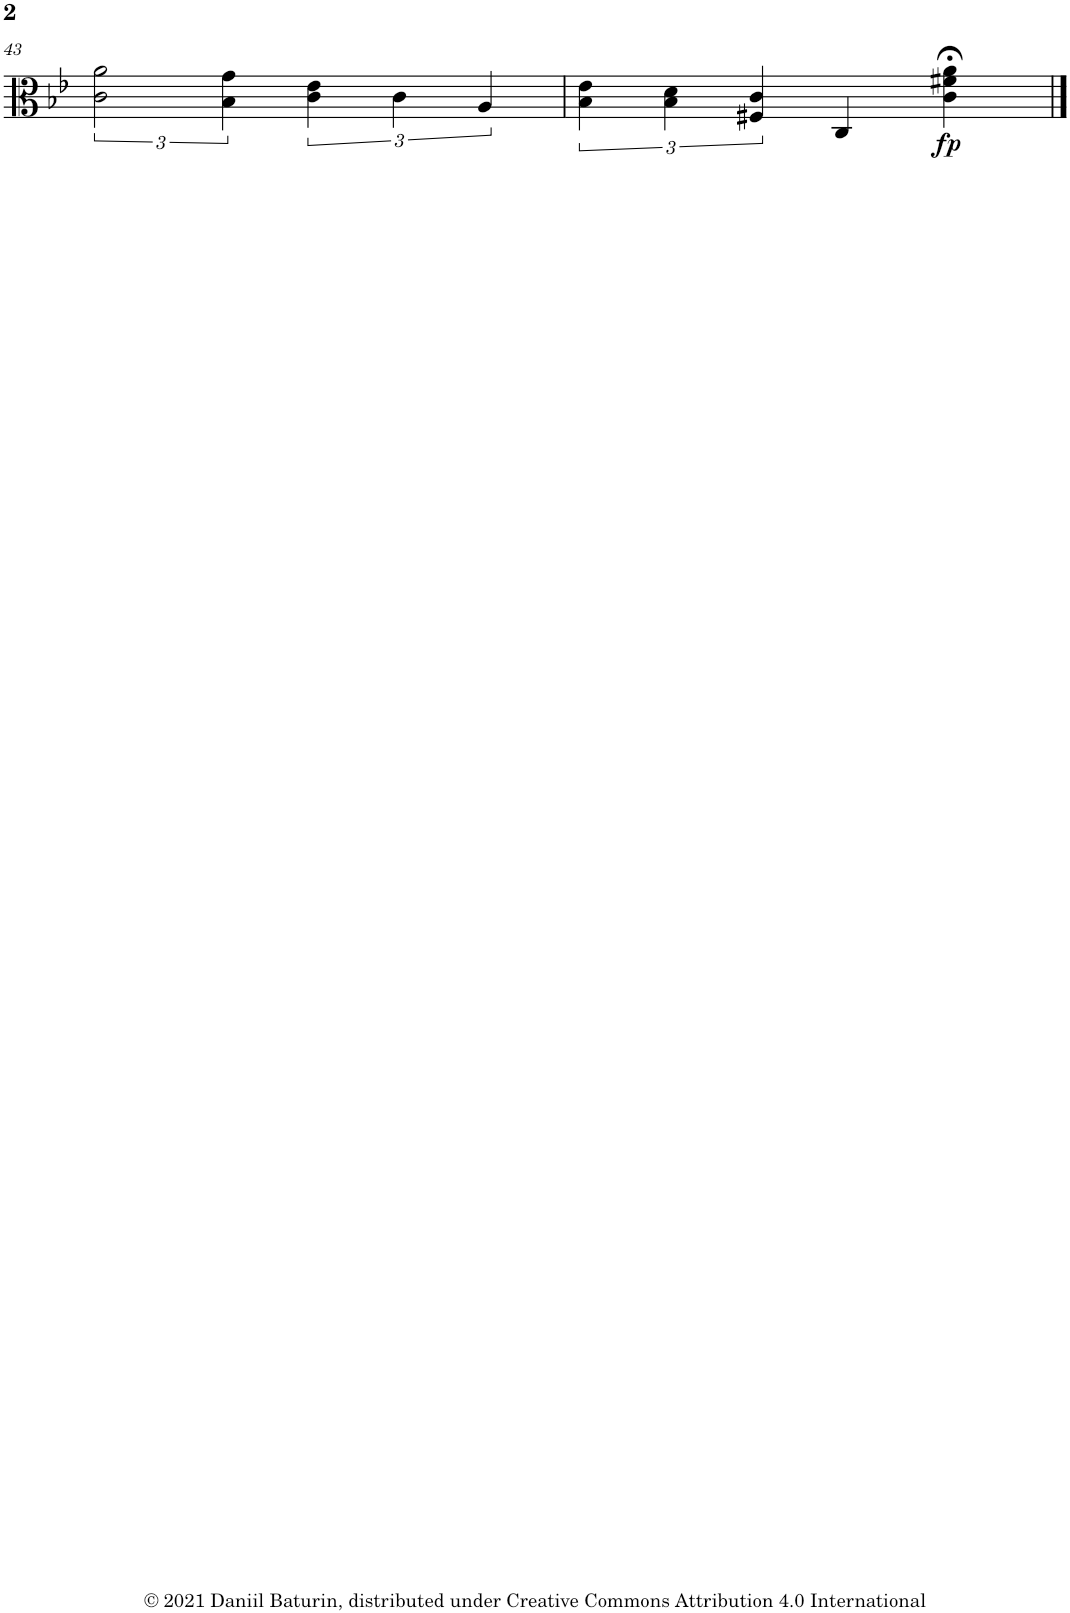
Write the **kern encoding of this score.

**kern	**dynam
*part1	*part1
*staff1	*staff1
*I"Viola	*
*I'Vla.	*
!!LO:PB:g=z
*clefC3	*
*k[b-e-]	*
*M4/4	*
=43	=43
3c\ 3a\	.
6B-\ 6g\	.
6c\ 6e-\	.
6c\	.
6A/	.
=44	=44
6B-\ 6e-\	.
6B-\ 6d\	.
6F#X/ 6c/	.
4C/	.
!	!LO:DY:b
4c\;< 4f#X\;< 4a\;<	fp
==	==
*-	*-
